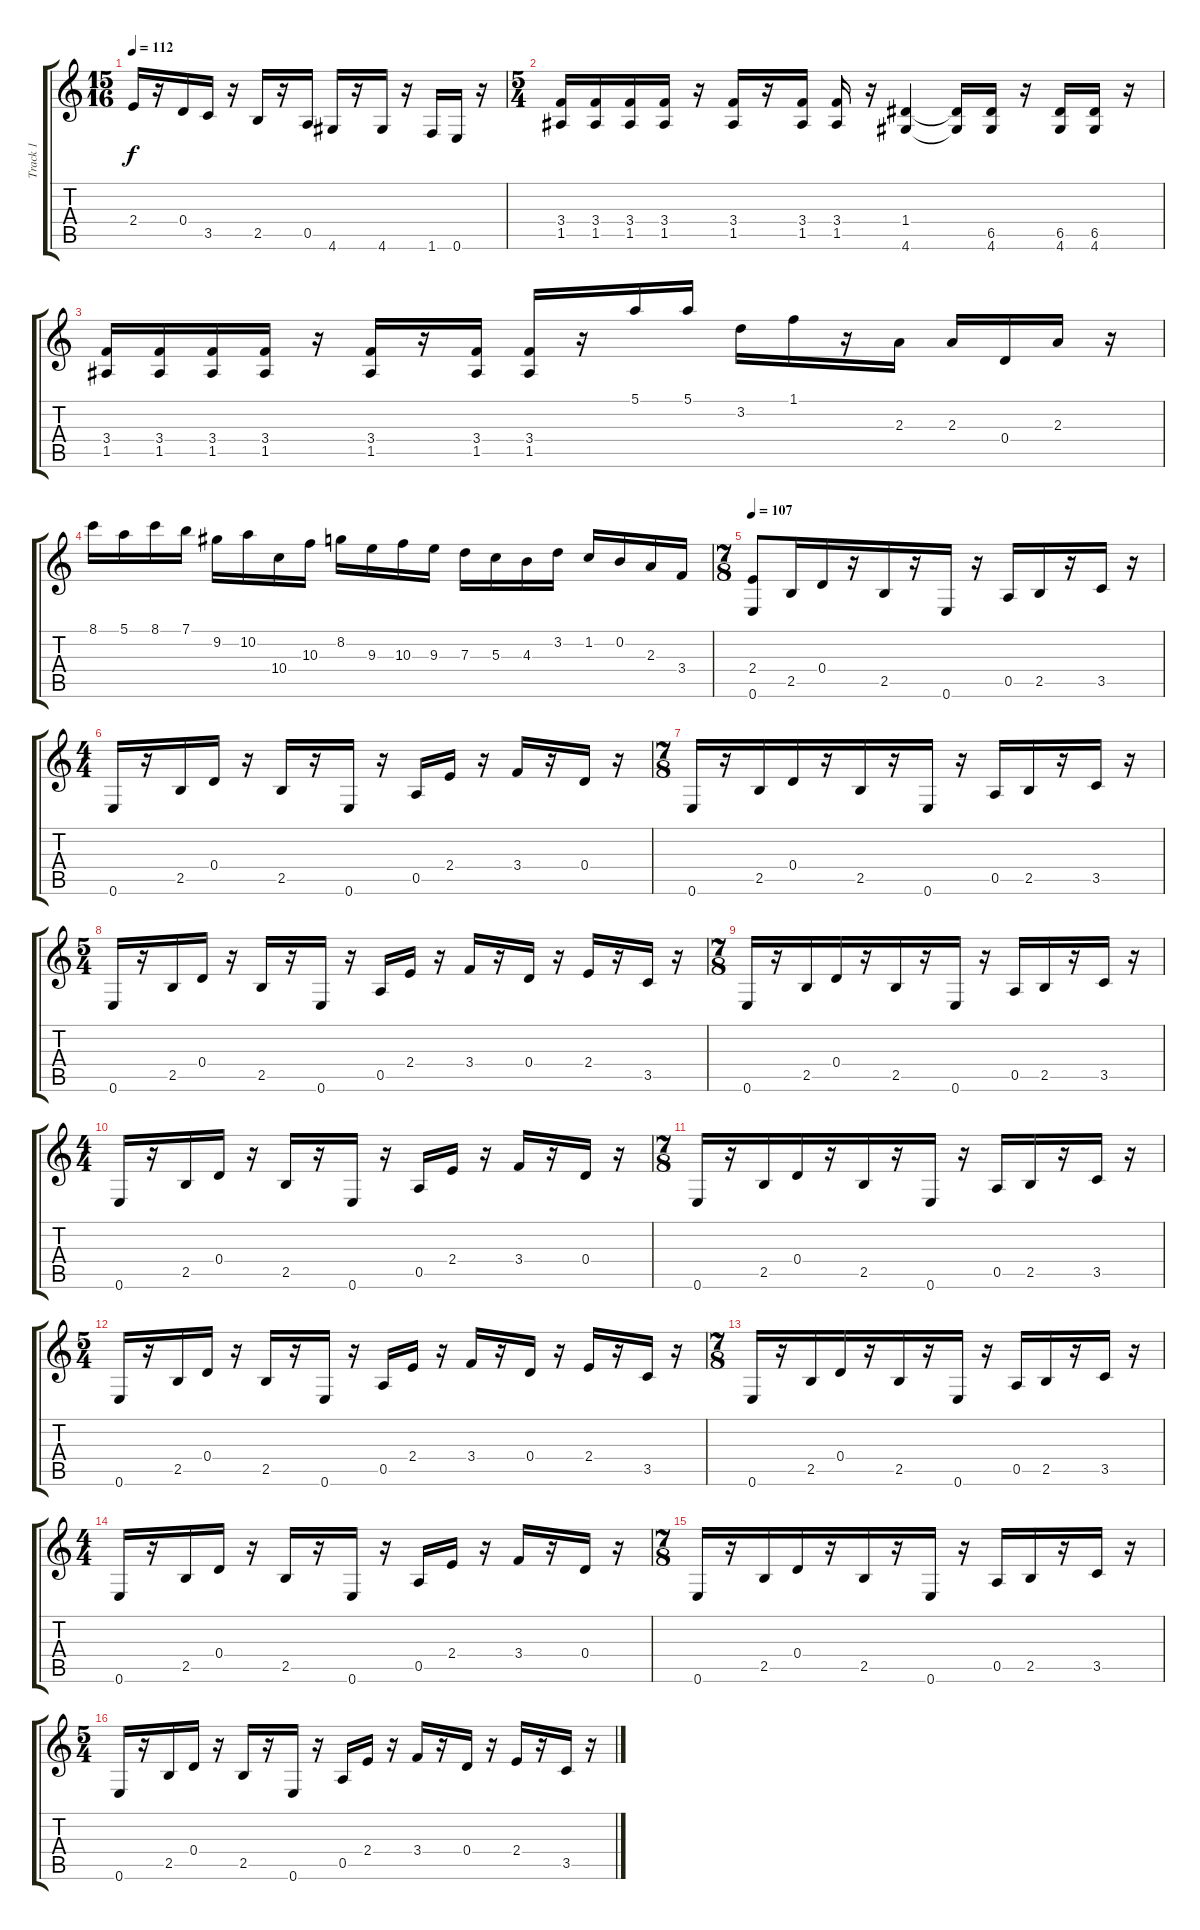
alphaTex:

\track ("Track 1" "Track 1") {instrument overdrivenguitar}
\staff {score tabs}
\tuning (E4 B3 G3 D3 A2 E2) {hide}
\ts (15 16)
\tempo 112
\clef g2
\ks c
2.4.16{dy f} r.16 0.4.16 3.5.16 r.16 2.5.16 r.16 0.5.16 4.6.16 r.16 4.6.16 r.16 1.6.16 0.6.16 r.16 |
\ts (5 4)
(3.4 1.5).16 (3.4 1.5).16 (3.4 1.5).16 (3.4 1.5).16 r.16 (3.4 1.5).16 r.16 (3.4 1.5).16 (3.4 1.5).16 r.16 (1.4 4.6).4 (1.4{t} 4.6{t}).16 (6.5 4.6).16 r.16 (6.5 4.6).16 (6.5 4.6).16 r.16 |
(3.4 1.5).16 (3.4 1.5).16 (3.4 1.5).16 (3.4 1.5).16 r.16 (3.4 1.5).16 r.16 (3.4 1.5).16 (3.4 1.5).16 r.16 5.1.16 5.1.16 3.2.16 1.1.16 r.16 2.3.16 2.3.16 0.4.16 2.3.16 r.16 |
8.1.16 5.1.16 8.1.16 7.1.16 9.2.16 10.2.16 10.4.16 10.3.16 8.2.16 9.3.16 10.3.16 9.3.16 7.3.16 5.3.16 4.3.16 3.2.16 1.2.16 0.2.16 2.3.16 3.4.16 |
\ts (7 8)
\tempo 107
(2.4 0.6).8 2.5.16 0.4.16 r.16 2.5.16 r.16 0.6.16 r.16 0.5.16 2.5.16 r.16 3.5.16 r.16 |
\ts (4 4)
0.6.16 r.16 2.5.16 0.4.16 r.16 2.5.16 r.16 0.6.16 r.16 0.5.16 2.4.16 r.16 3.4.16 r.16 0.4.16 r.16 |
\ts (7 8)
0.6.16 r.16 2.5.16 0.4.16 r.16 2.5.16 r.16 0.6.16 r.16 0.5.16 2.5.16 r.16 3.5.16 r.16 |
\ts (5 4)
0.6.16 r.16 2.5.16 0.4.16 r.16 2.5.16 r.16 0.6.16 r.16 0.5.16 2.4.16 r.16 3.4.16 r.16 0.4.16 r.16 2.4.16 r.16 3.5.16 r.16 |
\ts (7 8)
0.6.16 r.16 2.5.16 0.4.16 r.16 2.5.16 r.16 0.6.16 r.16 0.5.16 2.5.16 r.16 3.5.16 r.16 |
\ts (4 4)
0.6.16 r.16 2.5.16 0.4.16 r.16 2.5.16 r.16 0.6.16 r.16 0.5.16 2.4.16 r.16 3.4.16 r.16 0.4.16 r.16 |
\ts (7 8)
0.6.16 r.16 2.5.16 0.4.16 r.16 2.5.16 r.16 0.6.16 r.16 0.5.16 2.5.16 r.16 3.5.16 r.16 |
\ts (5 4)
0.6.16 r.16 2.5.16 0.4.16 r.16 2.5.16 r.16 0.6.16 r.16 0.5.16 2.4.16 r.16 3.4.16 r.16 0.4.16 r.16 2.4.16 r.16 3.5.16 r.16 |
\ts (7 8)
0.6.16 r.16 2.5.16 0.4.16 r.16 2.5.16 r.16 0.6.16 r.16 0.5.16 2.5.16 r.16 3.5.16 r.16 |
\ts (4 4)
0.6.16 r.16 2.5.16 0.4.16 r.16 2.5.16 r.16 0.6.16 r.16 0.5.16 2.4.16 r.16 3.4.16 r.16 0.4.16 r.16 |
\ts (7 8)
0.6.16 r.16 2.5.16 0.4.16 r.16 2.5.16 r.16 0.6.16 r.16 0.5.16 2.5.16 r.16 3.5.16 r.16 |
\ts (5 4)
0.6.16 r.16 2.5.16 0.4.16 r.16 2.5.16 r.16 0.6.16 r.16 0.5.16 2.4.16 r.16 3.4.16 r.16 0.4.16 r.16 2.4.16 r.16 3.5.16 r.16
